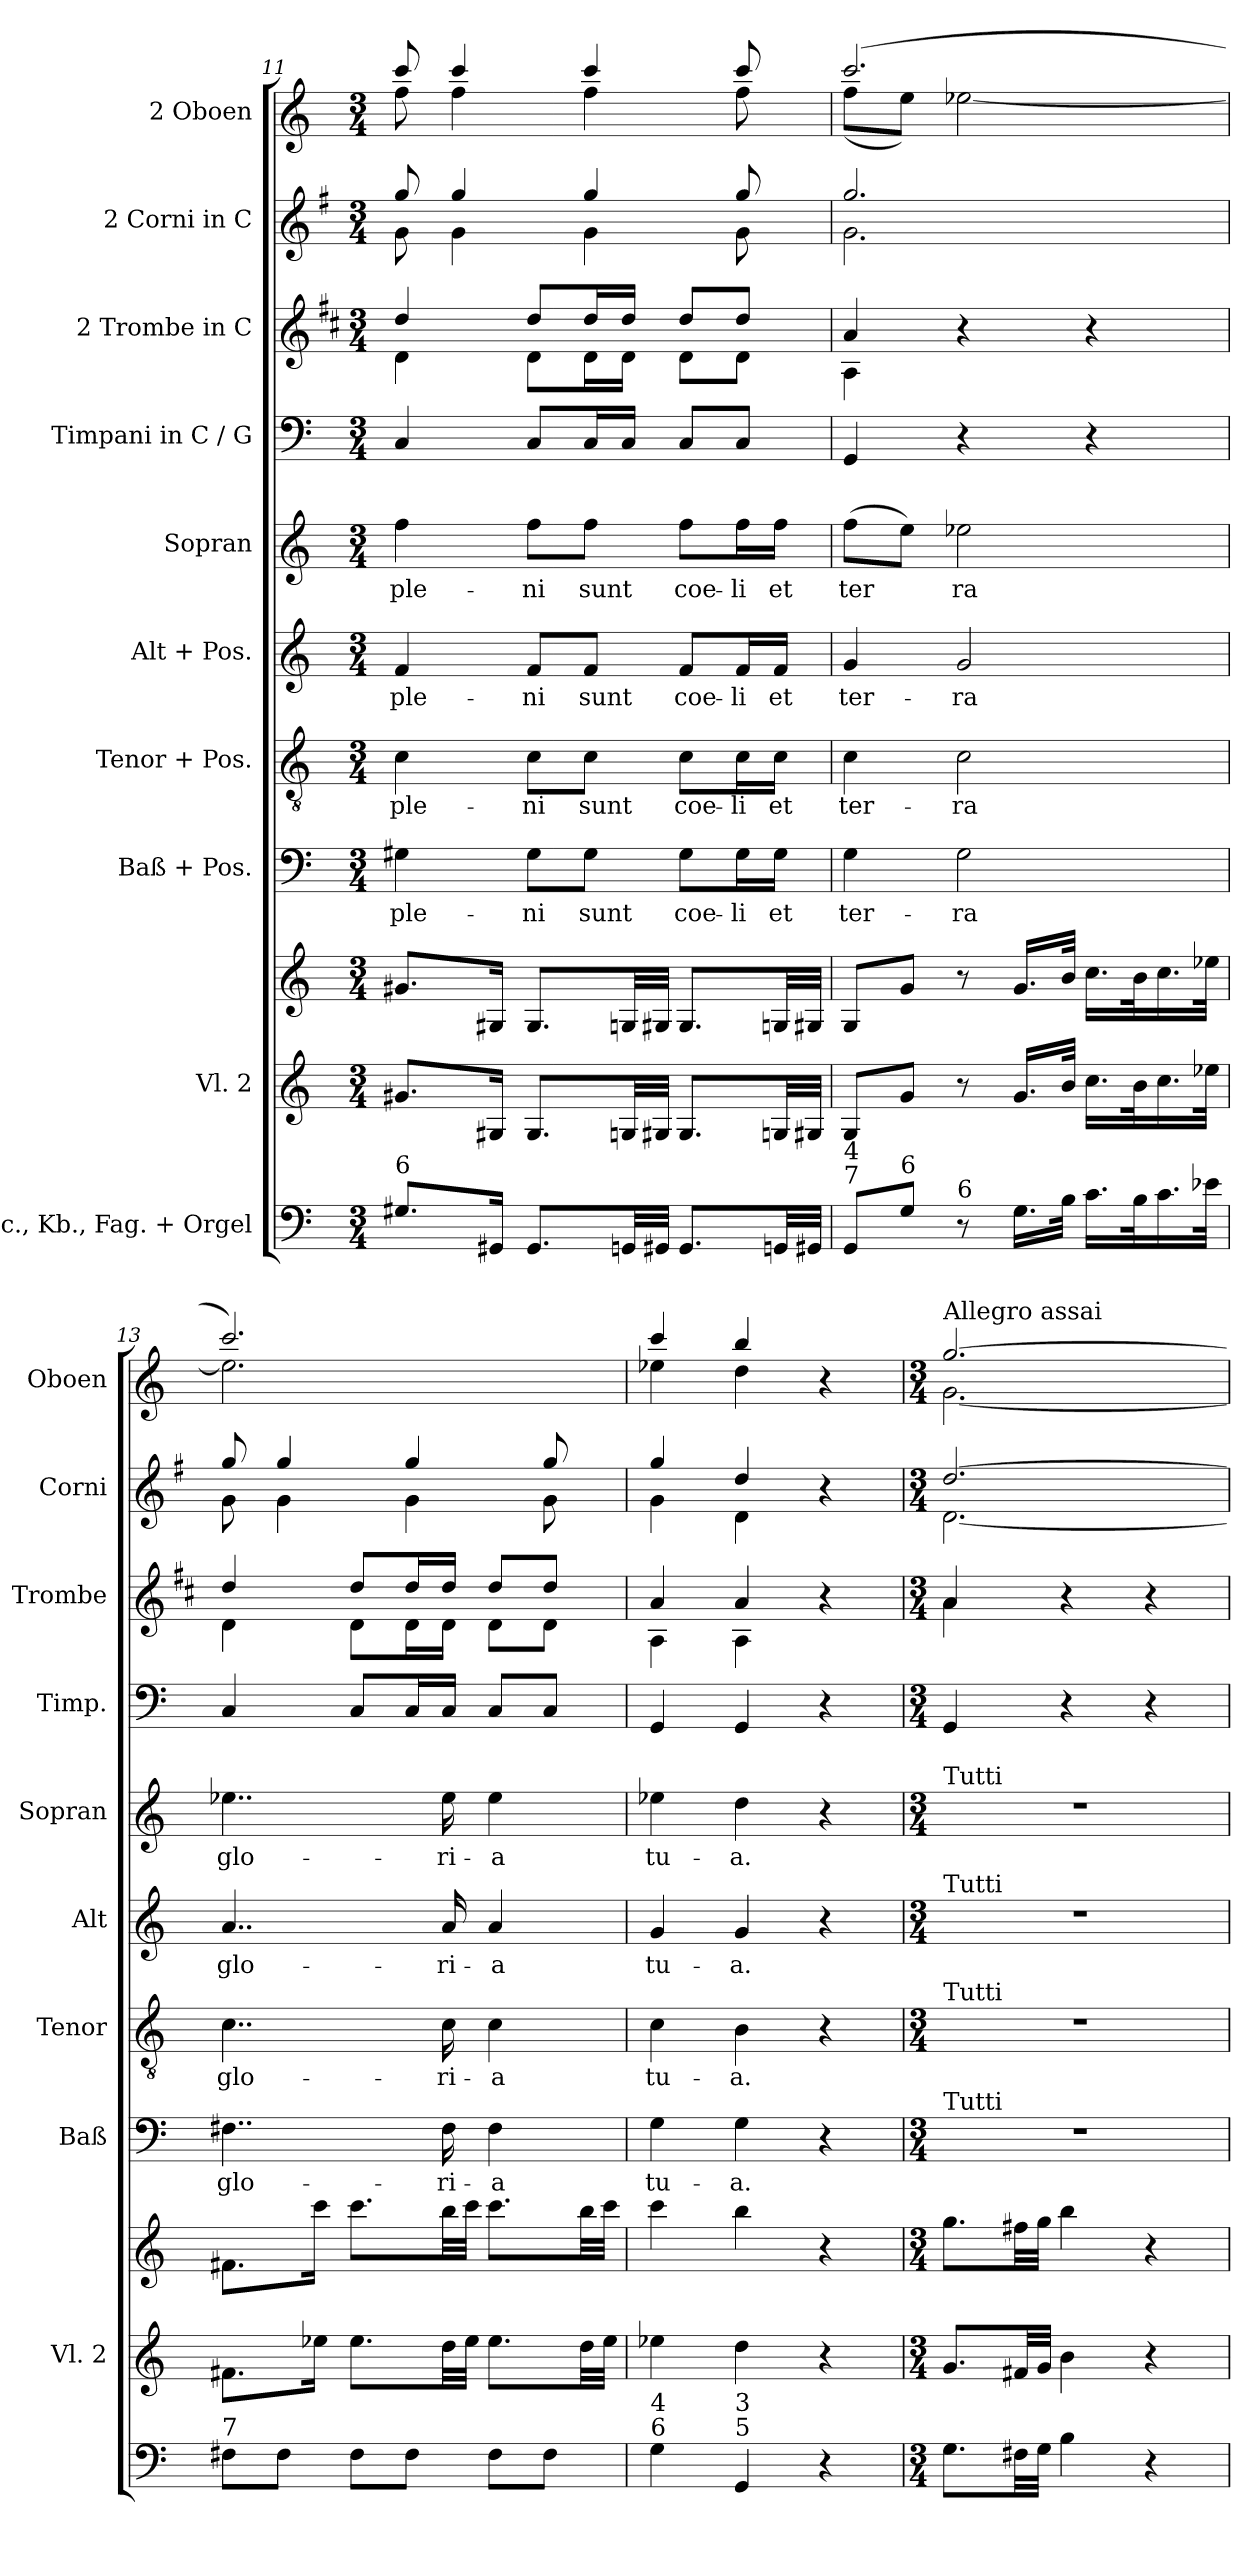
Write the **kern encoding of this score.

**kern	**kern	**kern	**kern	**text	**kern	**text	**kern	**text	**kern	**text	**kern	**kern	**kern	**kern
*part10	*part9	*part9	*part8	*part8	*part7	*part7	*part6	*part6	*part5	*part5	*part4	*part3	*part2	*part1
*staff11	*staff10	*staff9	*staff8	*staff8	*staff7	*staff7	*staff6	*staff6	*staff5	*staff5	*staff4	*staff3	*staff2	*staff1
*I"Vlc., Kb., Fag. + Orgel	*I"Vl. 2	*	*I"Baß + Pos.	*	*I"Tenor + Pos.	*	*I"Alt + Pos.	*	*I"Sopran	*	*I"Timpani in C / G	*I"2 Trombe in C	*I"2 Corni in C	*I"2 Oboen
*	*I'Vl. 2	*	*I'Baß	*	*I'Tenor	*	*I'Alt	*	*I'Sopran	*	*I'Timp.	*I'Trombe	*I'Corni	*I'Oboen
!!LO:PB:g=z
*clefF4	*clefG2	*clefG2	*clefF4	*	*clefGv2	*	*clefG2	*	*clefG2	*	*clefF4	*clefG2	*clefG2	*clefG2
*	*	*	*	*	*	*	*	*	*	*	*	*ITrd1c2	*ITrd4c7	*
*k[]	*k[]	*k[]	*k[]	*	*k[]	*	*k[]	*	*k[]	*	*k[]	*k[]	*k[]	*k[]
*M3/4	*M3/4	*M3/4	*M3/4	*	*M3/4	*	*M3/4	*	*M3/4	*	*M3/4	*M3/4	*M3/4	*M3/4
=11	=11	=11	=11	=11	=11	=11	=11	=11	=11	=11	=11	=11	=11	=11
!LO:TX:a:t=6	!	!	!	!	!	!	!	!	!	!	!	!	!	!
!	!	!	!	!LO:LY:b	!	!LO:LY:b	!	!LO:LY:b	!	!LO:LY:b	!	!	!	!
*	*	*	*	*	*	*	*	*	*	*	*	*^	*^	*^
8.G#X/L	8.g#X/L	8.g#X/L	4G#X\	ple-	4c\	ple-	4f/	ple-	4ff\	ple-	4C/	4cc/	4c\	8cc/	8c\	8ccc/	8ff\
.	.	.	.	.	.	.	.	.	.	.	.	.	.	4cc/	4c\	4ccc/	4ff\
16GG#X/Jk	16G#X/Jk	16G#X/Jk	.	.	.	.	.	.	.	.	.	.	.	.	.	.	.
!	!	!	!	!LO:LY:b	!	!LO:LY:b	!	!LO:LY:b	!	!LO:LY:b	!	!	!	!	!	!	!
8.GG#/L	8.G#/L	8.G#/L	8G#\L	ni	8c\L	ni	8f/L	ni	8ff\L	ni	8C/L	8cc/L	8c\L	.	.	.	.
!	!	!	!	!LO:LY:b	!	!LO:LY:b	!	!LO:LY:b	!	!LO:LY:b	!	!	!	!	!	!	!
.	.	.	8G#\J	sunt	8c\J	sunt	8f/J	sunt	8ff\J	sunt	16C/L	16cc/L	16c\L	4cc/	4c\	4ccc/	4ff\
32GGn/LL	32Gn/LL	32Gn/LL	.	.	.	.	.	.	.	.	16C/JJ	16cc/JJ	16c\JJ	.	.	.	.
32GG#X/JJJ	32G#X/JJJ	32G#X/JJJ	.	.	.	.	.	.	.	.	.	.	.	.	.	.	.
!	!	!	!	!LO:LY:b	!	!LO:LY:b	!	!LO:LY:b	!	!LO:LY:b	!	!	!	!	!	!	!
8.GG#/L	8.G#/L	8.G#/L	8G#\L	coe-	8c\L	coe-	8f/L	coe-	8ff\L	coe-	8C/L	8cc/L	8c\L	.	.	.	.
!	!	!	!	!LO:LY:b	!	!LO:LY:b	!	!LO:LY:b	!	!LO:LY:b	!	!	!	!	!	!	!
.	.	.	16G#\L	li	16c\L	li	16f/L	li	16ff\L	li	8C/J	8cc/J	8c\J	8cc/	8c\	8ccc/	8ff\
!	!	!	!	!LO:LY:b	!	!LO:LY:b	!	!LO:LY:b	!	!LO:LY:b	!	!	!	!	!	!	!
32GGn/LL	32Gn/LL	32Gn/LL	16G#\JJ	et	16c\JJ	et	16f/JJ	et	16ff\JJ	et	.	.	.	.	.	.	.
32GG#X/JJJ	32G#X/JJJ	32G#X/JJJ	.	.	.	.	.	.	.	.	.	.	.	.	.	.	.
=12	=12	=12	=12	=12	=12	=12	=12	=12	=12	=12	=12	=12	=12	=12	=12	=12	=12
!LO:TX:a:t=7	!	!	!	!	!	!	!	!	!	!	!	!	!	!	!	!	!
!LO:TX:a:t=4	!	!	!	!	!	!	!	!	!	!	!	!	!	!	!	!	!
!	!	!	!	!LO:LY:b	!	!LO:LY:b	!	!LO:LY:b	!	!LO:LY:b	!	!	!	!	!	!	!
8GG/L	8G/L	8G/L	4G\	ter-	4c\	ter-	4g/	ter-	(>8ff\L	ter	4GG/	4g/	4G\	2.cc/	2.c\	(>2.ccc/	(<8ff\L
!LO:TX:a:t=6	!	!	!	!	!	!	!	!	!	!	!	!	!	!	!	!	!
8G/J	8g/J	8g/J	.	.	.	.	.	.	8ee\J)	.	.	.	.	.	.	.	8ee\J)
!LO:TX:a:t=6	!	!	!	!	!	!	!	!	!	!	!	!	!	!	!	!	!
!	!	!	!	!LO:LY:b	!	!LO:LY:b	!	!LO:LY:b	!	!LO:LY:b	!	!	!	!	!	!	!
8r	8r	8r	2G\	ra	2c\	ra	2g/	ra	2ee-X\	ra	4r	4r	2ryy	.	.	.	[2ee-X\
16.G\LL	16.g/LL	16.g/LL	.	.	.	.	.	.	.	.	.	.	.	.	.	.	.
32B\JJk	32b/JJk	32b/JJk	.	.	.	.	.	.	.	.	.	.	.	.	.	.	.
16.c\LL	16.cc\LL	16.cc\LL	.	.	.	.	.	.	.	.	4r	4r	.	.	.	.	.
32B\K	32b\K	32b\K	.	.	.	.	.	.	.	.	.	.	.	.	.	.	.
16.c\	16.cc\	16.cc\	.	.	.	.	.	.	.	.	.	.	.	.	.	.	.
32e-X\JJk	32ee-X\JJk	32ee-X\JJk	.	.	.	.	.	.	.	.	.	.	.	.	.	.	.
=13	=13	=13	=13	=13	=13	=13	=13	=13	=13	=13	=13	=13	=13	=13	=13	=13	=13
!LO:TX:a:t=7	!	!	!	!	!	!	!	!	!	!	!	!	!	!	!	!	!
!	!	!	!	!LO:LY:b	!	!LO:LY:b	!	!LO:LY:b	!	!LO:LY:b	!	!	!	!	!	!	!
8F#X\L	8.f#X\L	8.f#X\L	4..F#X\	glo-	4..c\	glo-	4..a/	glo-	4..ee-X\	glo-	4C/	4cc/	4c\	8cc/	8c\	2.ccc/)	2.ee-\]
8F#\J	.	.	.	.	.	.	.	.	.	.	.	.	.	4cc/	4c\	.	.
.	16ee-X\Jk	16ccc\Jk	.	.	.	.	.	.	.	.	.	.	.	.	.	.	.
8F#\L	8.ee-\L	8.ccc\L	.	.	.	.	.	.	.	.	8C/L	8cc/L	8c\L	.	.	.	.
8F#\J	.	.	.	.	.	.	.	.	.	.	16C/L	16cc/L	16c\L	4cc/	4c\	.	.
!	!	!	!	!LO:LY:b	!	!LO:LY:b	!	!LO:LY:b	!	!LO:LY:b	!	!	!	!	!	!	!
.	32dd\LL	32bb\LL	16F#\	ri-	16c\	ri-	16a/	ri-	16ee-\	ri-	16C/JJ	16cc/JJ	16c\JJ	.	.	.	.
.	32ee-\JJJ	32ccc\JJJ	.	.	.	.	.	.	.	.	.	.	.	.	.	.	.
!	!	!	!	!LO:LY:b	!	!LO:LY:b	!	!LO:LY:b	!	!LO:LY:b	!	!	!	!	!	!	!
8F#\L	8.ee-\L	8.ccc\L	4F#\	a	4c\	a	4a/	a	4ee-\	a	8C/L	8cc/L	8c\L	.	.	.	.
8F#\J	.	.	.	.	.	.	.	.	.	.	8C/J	8cc/J	8c\J	8cc/	8c\	.	.
.	32dd\LL	32bb\LL	.	.	.	.	.	.	.	.	.	.	.	.	.	.	.
.	32ee-\JJJ	32ccc\JJJ	.	.	.	.	.	.	.	.	.	.	.	.	.	.	.
=14	=14	=14	=14	=14	=14	=14	=14	=14	=14	=14	=14	=14	=14	=14	=14	=14	=14
!LO:TX:a:t=6	!	!	!	!	!	!	!	!	!	!	!	!	!	!	!	!	!
!LO:TX:a:t=4	!	!	!	!	!	!	!	!	!	!	!	!	!	!	!	!	!
!	!	!	!	!LO:LY:b	!	!LO:LY:b	!	!LO:LY:b	!	!LO:LY:b	!	!	!	!	!	!	!
4G\	4ee-X\	4ccc\	4G\	tu-	4c\	tu-	4g/	tu-	4ee-X\	tu-	4GG/	4g/	4G\	4cc/	4c\	4ccc/	4ee-X\
!LO:TX:a:t=5	!	!	!	!	!	!	!	!	!	!	!	!	!	!	!	!	!
!LO:TX:a:t=3	!	!	!	!	!	!	!	!	!	!	!	!	!	!	!	!	!
!	!	!	!	!LO:LY:b	!	!LO:LY:b	!	!LO:LY:b	!	!LO:LY:b	!	!	!	!	!	!	!
4GG/	4dd\	4bb\	4G\	a.	4B\	a.	4g/	a.	4dd\	a.	4GG/	4g/	4G\	4g/	4G\	4bb/	4dd\
4r	4r	4r	4r	.	4r	.	4r	.	4r	.	4r	4r	4ryy	4r	4ryy	4r	4ryy
!!LO:PB:g=z	!!
=15	=15	=15	=15	=15	=15	=15	=15	=15	=15	=15	=15	=15	=15	=15	=15	=15	=15
*M3/4	*M3/4	*M3/4	*M3/4	*	*M3/4	*	*M3/4	*	*M3/4	*	*M3/4	*M3/4	*	*M3/4	*	*M3/4	*
!	!	!	!	!	!	!	!	!	!	!	!	!	!	!	!	!LO:TX:a:t=Allegro assai	!
!	!	!	!	!	!	!	!	!	!LO:TX:a:t=Tutti	!	!	!	!	!	!	!	!
!	!	!	!	!	!	!	!LO:TX:a:t=Tutti	!	!	!	!	!	!	!	!	!	!
!	!	!	!	!	!LO:TX:a:t=Tutti	!	!	!	!	!	!	!	!	!	!	!	!
!	!	!	!LO:TX:a:t=Tutti	!	!	!	!	!	!	!	!	!	!	!	!	!	!
8.G\L	8.g/L	8.gg\L	2.r	.	2.r	.	2.r	.	2.r	.	4GG/	4g/	4g\	[2.g/	[2.G\	[2.gg/	[2.g\
32F#X\LL	32f#X/LL	32ff#X\LL	.	.	.	.	.	.	.	.	.	.	.	.	.	.	.
32G\JJJ	32g/JJJ	32gg\JJJ	.	.	.	.	.	.	.	.	.	.	.	.	.	.	.
4B\	4b\	4bb\	.	.	.	.	.	.	.	.	4r	4r	2ryy	.	.	.	.
4r	4r	4r	.	.	.	.	.	.	.	.	4r	4r	.	.	.	.	.
*	*	*	*	*	*	*	*	*	*	*	*	*v	*v	*	*	*v	*v
*	*	*	*	*	*	*	*	*	*	*	*	*	*v	*v	*
=	=	=	=	=	=	=	=	=	=	=	=	=	=	=
*-	*-	*-	*-	*-	*-	*-	*-	*-	*-	*-	*-	*-	*-	*-
